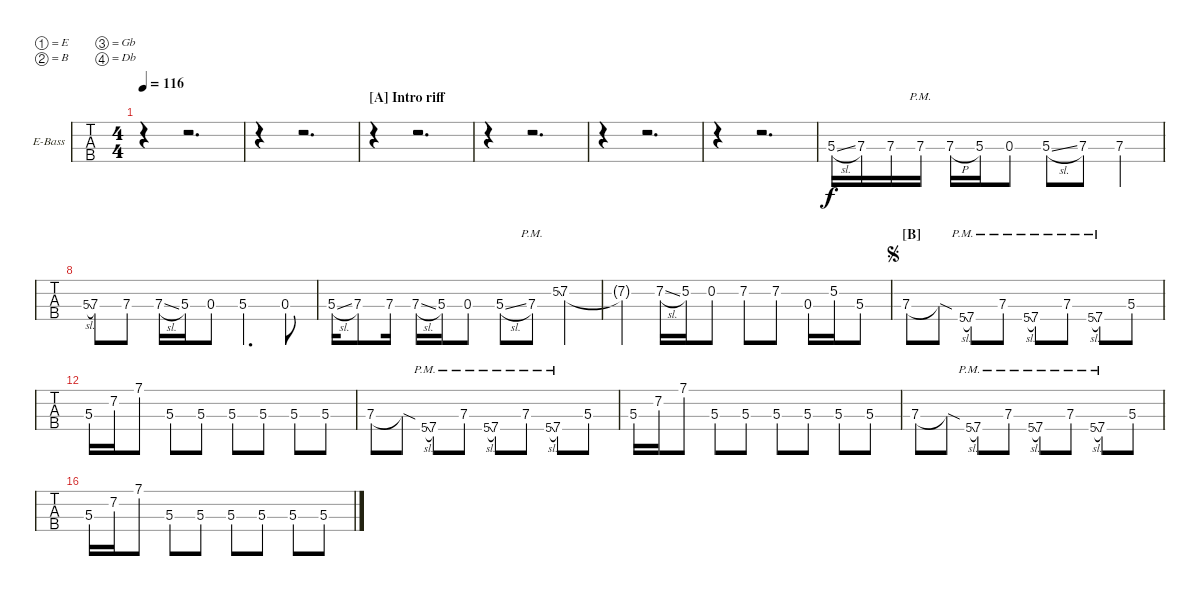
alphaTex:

\bracketExtendMode nobrackets
\firstSystemTrackNameOrientation horizontal
\otherSystemsTrackNameOrientation horizontal
\defaultBarNumberDisplay FirstOfSystem
\track ("Bass " "E-Bass") {instrument electricbassfinger}
\staff {tabs}
\tuning (E2 B1 Gb1 Db1)
\ts (4 4)
\beaming (8 2 2 2 2)
\tempo 116
\clef f4
\ks c
r.4{dy f instrument electricbassfinger} r.2{d} |
r.4 r.2{d} |
\section ("A" "Intro riff")
r.4 r.2{d} |
r.4 r.2{d} |
r.4 r.2{d} |
r.4 r.2{d} |
5.3{sl}.16 7.3.16 7.3.16 7.3{pm}.16 7.3{h}.16 5.3.16 0.3.8 5.3{sl}.8 7.3.8 7.3.4 |
5.3{sl}.8{gr onbeat} 7.3.8 7.3.8 7.3{sl}.16 5.3.16 0.3.8 5.3.4{d} 0.3.8 |
\scale
0.516553 5.3{sl}.16 7.3.8 7.3.16 7.3{sl}.16 5.3.16 0.3.8 5.3{sl}.8 7.3{pm}.8 5.2{ss}.8{gr onbeat} 7.2.4 |
\scale
0.483496 7.2{t}.4 7.2{sl}.16 5.2.16 0.2.8 7.2.8 7.2.8 0.3.16 5.2.16 5.3.8 |
\section ("B" "")
\jump segno
7.3.8 7.3{sod t}.8 5.4{sl pm}.8{gr onbeat} 7.4{pm}.8 7.3{pm}.8 5.4{sl pm}.8{gr onbeat} 7.4{pm}.8 7.3{pm}.8 5.4{sl pm}.8{gr onbeat} 7.4{pm}.8 5.3.8 |
5.3.16 7.2.16 7.1.8 5.3.8 5.3.8 5.3.8 5.3.8 5.3.8 5.3.8 |
\scale
0.531477 7.3.8 7.3{sod t}.8 5.4{sl pm}.8{gr onbeat} 7.4{pm}.8 7.3{pm}.8 5.4{sl pm}.8{gr onbeat} 7.4{pm}.8 7.3{pm}.8 5.4{sl pm}.8{gr onbeat} 7.4{pm}.8 5.3.8 |
\scale
0.468238 5.3.16 7.2.16 7.1.8 5.3.8 5.3.8 5.3.8 5.3.8 5.3.8 5.3.8 |
\scale
0.520047 7.3.8 7.3{sod t}.8 5.4{sl pm}.8{gr onbeat} 7.4{pm}.8 7.3{pm}.8 5.4{sl pm}.8{gr onbeat} 7.4{pm}.8 7.3{pm}.8 5.4{sl pm}.8{gr onbeat} 7.4{pm}.8 5.3.8 |
\scale
0.479624 5.3.16 7.2.16 7.1.8 5.3.8 5.3.8 5.3.8 5.3.8 5.3.8 5.3.8
